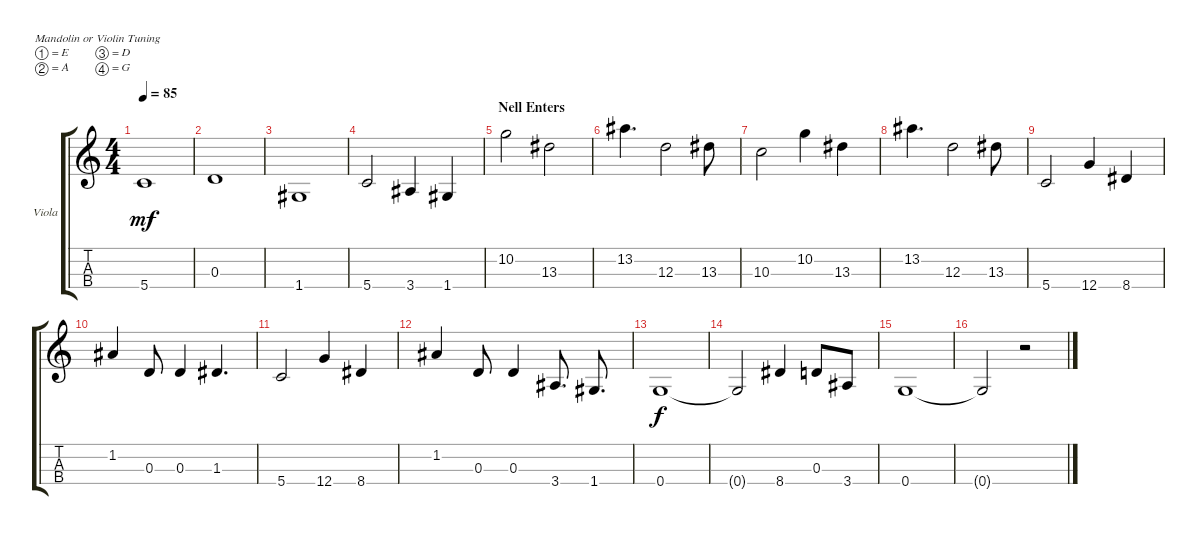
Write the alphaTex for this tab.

\defaultSystemsLayout 4
\bracketExtendMode groupsimilarinstruments
\firstSystemTrackNameOrientation horizontal
\otherSystemsTrackNameOrientation horizontal
\track ("Viola" "Viola") {instrument violin}
\staff {score tabs}
\tuning (E5 A4 D4 G3)
\ts (4 4)
\tempo 85
\clef g2
\scale
0.333333
\ks c
5.4.1{dy mf} |
\scale
0.333333 0.3.1 |
\scale
0.333333 1.4.1 |
\scale
0.333333 5.4.2 3.4.4 1.4.4 |
\section ("" "Nell Enters")
10.2.2 13.3.2 |
13.2.4{d} 12.3.2 13.3.8 |
10.3.2 10.2.4 13.3.4 |
13.2.4{d} 12.3.2 13.3.8 |
5.4.2 12.4.4 8.4.4 |
1.2.4 0.3.8 0.3.4 1.3.4{d} |
5.4.2 12.4.4 8.4.4 |
1.2.4 0.3.8 0.3.4 3.4.8{d} 1.4.8{d} |
\scale
0.333333 0.4.1{dy f} |
\scale
0.333333 0.4{t}.2 8.4.4 0.3.8 3.4.8 |
\scale
0.333333 0.4.1 |
\scale
0.333333 0.4{t}.2 r.2
